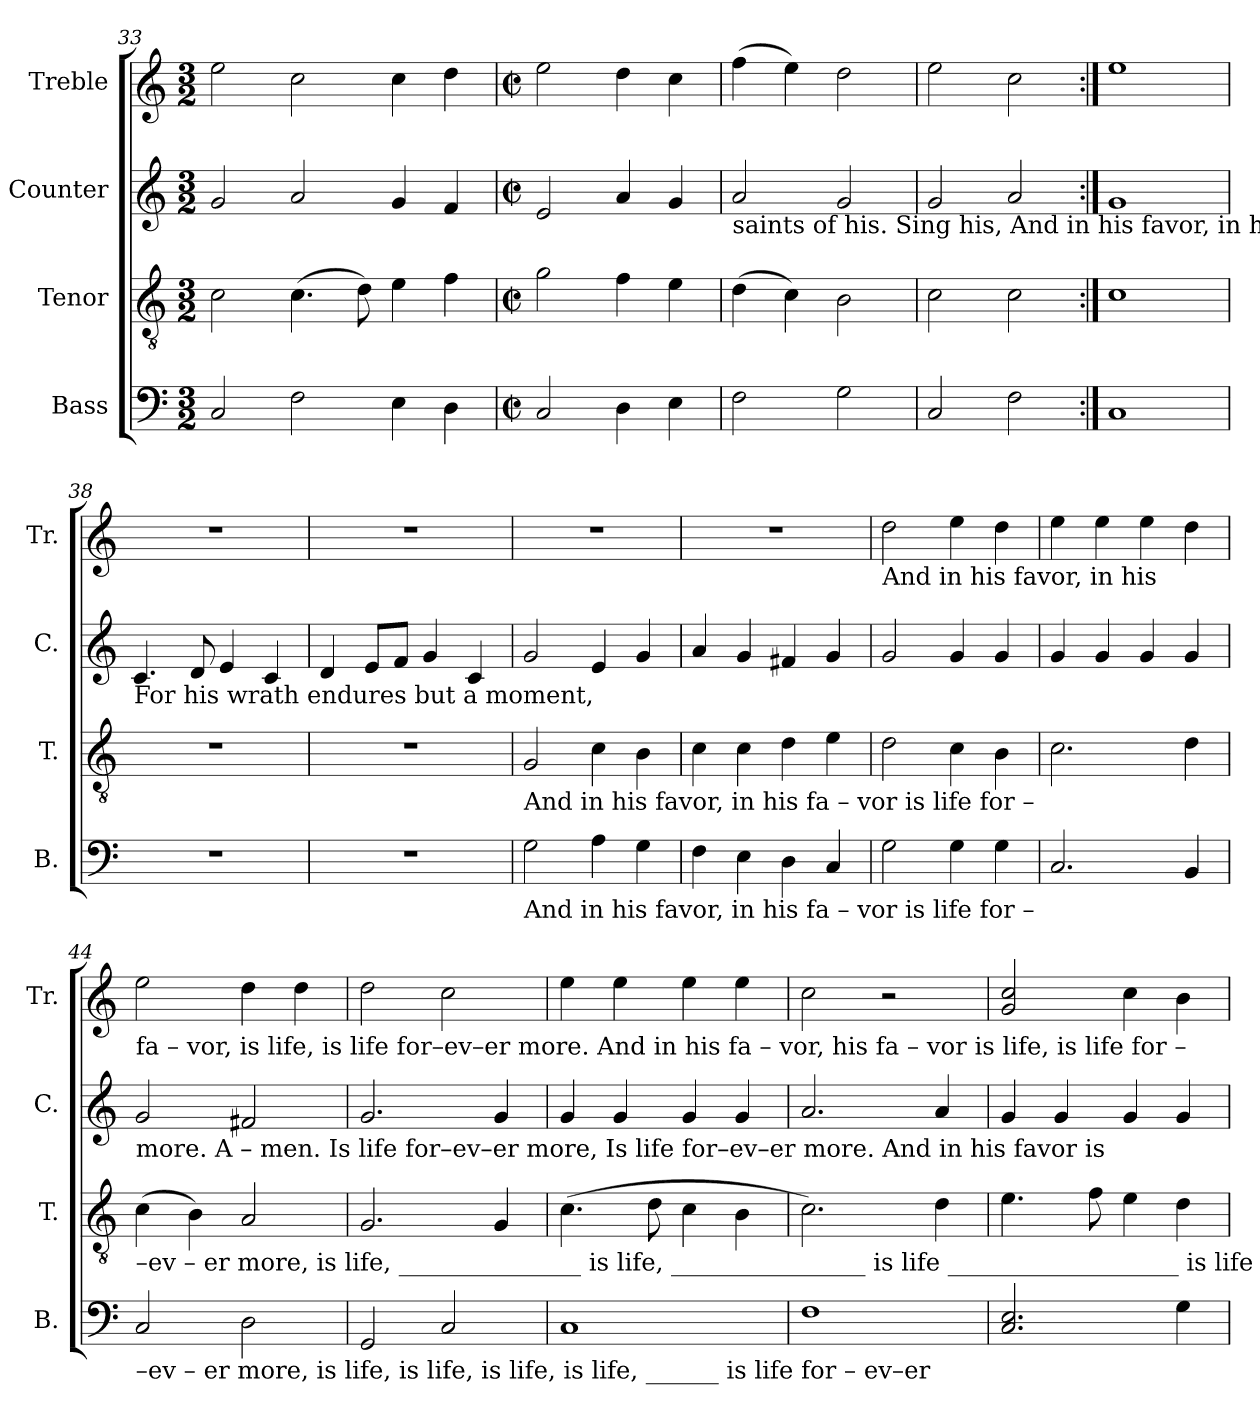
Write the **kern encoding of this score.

**kern	**kern	**kern	**kern
*part4	*part3	*part2	*part1
*staff4	*staff3	*staff2	*staff1
*I"Bass	*I"Tenor	*I"Counter	*I"Treble
*I'B.	*I'T.	*I'C.	*I'Tr.
*clefF4	*clefGv2	*clefG2	*clefG2
*k[]	*k[]	*k[]	*k[]
*M3/2	*M3/2	*M3/2	*M3/2
=33	=33	=33	=33
2C/	2c\	2g/	2ee\
2F\	(4.c\	2a/	2cc\
.	8d\)	.	.
4E\	4e\	4g/	4cc\
4D\	4f\	4f/	4dd\
=34	=34	=34	=34
*M2/2	*M2/2	*M2/2	*M2/2
*met(c|)	*met(c|)	*met(c|)	*met(c|)
2C/	2g\	2e/	2ee\
4D\	4f\	4a/	4dd\
4E\	4e\	4g/	4cc\
!!LO:PB:g=z
=35	=35	=35	=35
!	!	!LO:TX:b:t=saints  of      his.    Sing       his,                                                                                   And  in  his   favor,    in   his     fa – vor  is   life for–ev–er	!
2F\	(4d\	2a/	(4ff\
.	4c\)	.	4ee\)
2G\	2B\	2g/	2dd\
=36	=36	=36	=36
2C/	2c\	2g/	2ee\
2F\	2c\	2a/	2cc\
=37:|!	=37:|!	=37:|!	=37:|!
1C	1c	1g	1ee
=38	=38	=38	=38
!	!	!LO:TX:b:t=For his wrath endures but a moment,	!
1r	1r	4.c/	1r
.	.	8d/	.
.	.	4e/	.
.	.	4c/	.
=39	=39	=39	=39
1r	1r	4d/	1r
.	.	8e/L	.
.	.	8f/J	.
.	.	4g/	.
.	.	4c/	.
=40	=40	=40	=40
!	!LO:TX:b:t=And  in  his   favor,     in  his    fa – vor  is     life              for –	!	!
!LO:TX:b:t=And  in  his   favor,     in  his    fa – vor  is     life              for –	!	!	!
2G\	2G/	2g/	1r
4A\	4c\	4e/	.
4G\	4B\	4g/	.
=41	=41	=41	=41
4F\	4c\	4a/	1r
4E\	4c\	4g/	.
4D\	4d\	4f#X/	.
4C/	4e\	4g/	.
=42	=42	=42	=42
!	!	!	!LO:TX:b:t=And  in  his   favor,   in  his
2G\	2d\	2g/	2dd\
4G\	4c\	4g/	4ee\
4G\	4B\	4g/	4dd\
=43	=43	=43	=43
2.C/	2.c\	4g/	4ee\
.	.	4g/	4ee\
.	.	4g/	4ee\
4BB/	4d\	4g/	4dd\
!!LO:LB:g=z
=44	=44	=44	=44
!	!	!	!LO:TX:b:t=fa   –   vor,  is    life,  is          life for–ev–er    more.            And      in  his    fa – vor, his  fa  –   vor    is      life,                    is           life  for –
!	!	!LO:TX:b:t=more.    A     –   men.     Is     life for–ev–er    more,   Is    life for–ev–er  more.                                                  And   in  his   favor    is	!
!	!LO:TX:b:t=–ev  –  er           more,    is     life, _______________       is     life, ________________        is      life ___________________     is     life         for  –	!	!
!LO:TX:b:t=–ev  –  er           more,  is       life,                          is                 life,               is      life,    is           life, ______ is       life                     for   –   ev–er	!	!	!
2C/	(4c\	2g/	2ee\
.	4B\)	.	.
2D\	2A/	2f#X/	4dd\
.	.	.	4dd\
=45	=45	=45	=45
2GG/	2.G/	2.g/	2dd\
2C/	.	.	2cc\
.	4G/	4g/	.
=46	=46	=46	=46
1C	(4.c\	4g/	4ee\
.	.	4g/	4ee\
.	8d\	.	.
.	4c\	4g/	4ee\
.	4B\	4g/	4ee\
=47	=47	=47	=47
1F	2.c\)	2.a/	2cc\
.	.	.	2r
.	4d\	4a/	.
=48	=48	=48	=48
2.C/ 2.E/	4.e\	4g/	2g/ 2cc/
.	.	4g/	.
.	8f\	.	.
.	4e\	4g/	4cc\
4G\	4d\	4g/	4b\
=	=	=	=
*-	*-	*-	*-
